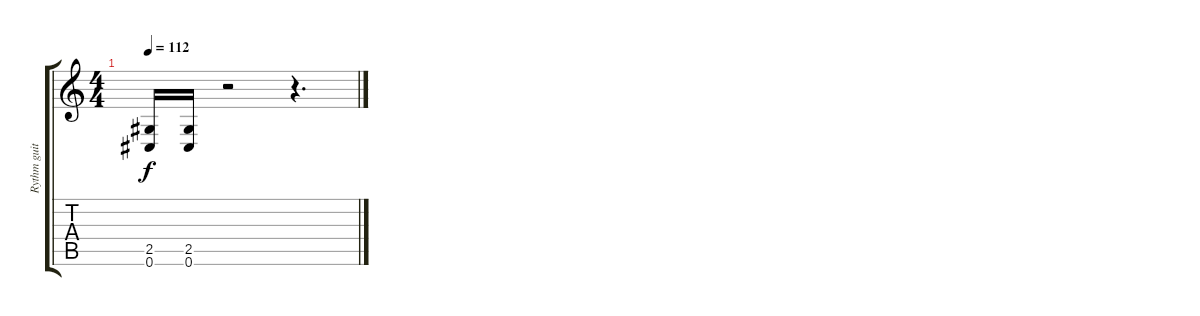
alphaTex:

\track ("Rythm guitar" "Rythm guit") {instrument distortionguitar}
\staff {score tabs}
\tuning (Db4 Ab3 E3 B2 Gb2 Db2) {hide}
\ts (4 4)
\tempo 112
\clef g2
\ks c
(2.5 0.6).16{dy f} (2.5 0.6).16 r.2 r.4{d}
